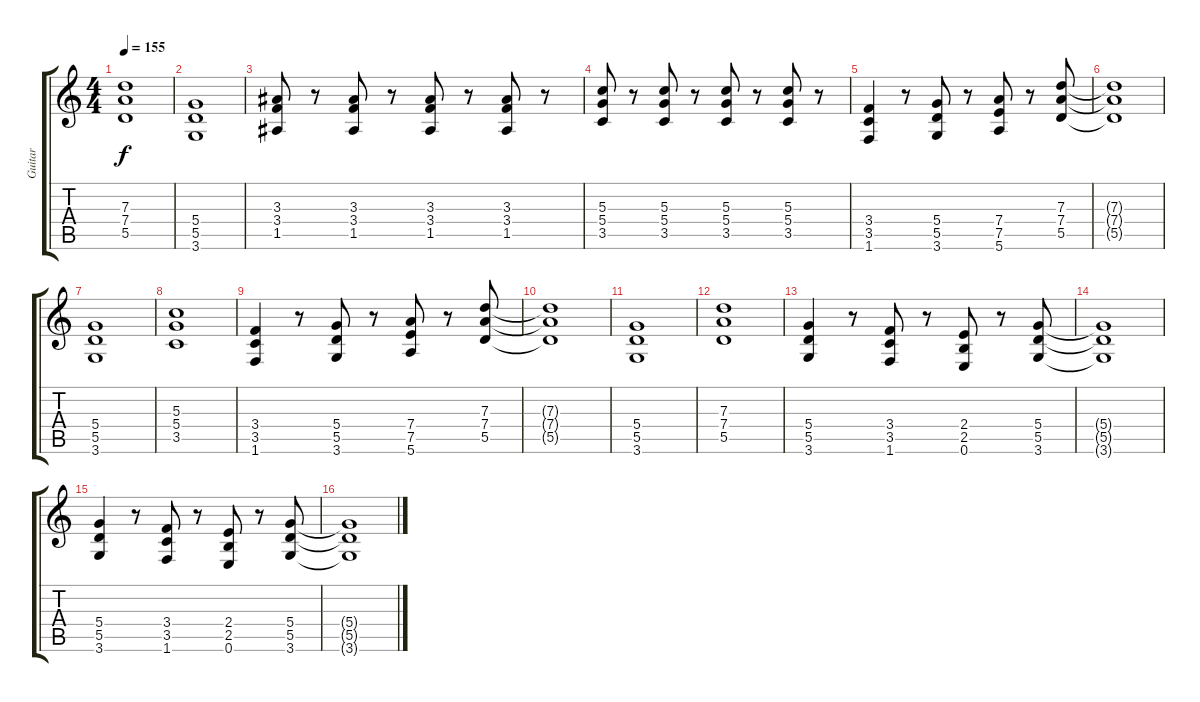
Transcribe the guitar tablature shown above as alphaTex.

\track ("Guitar" "Guitar") {instrument distortionguitar}
\staff {score tabs}
\tuning (E4 B3 G3 D3 A2 E2) {hide}
\ts (4 4)
\tempo 155
\clef g2
\ks c
(7.3 7.4 5.5).1{dy f} |
(5.4 5.5 3.6).1 |
(3.3 3.4 1.5).8 r.8 (3.3 3.4 1.5).8 r.8 (3.3 3.4 1.5).8 r.8 (3.3 3.4 1.5).8 r.8 |
(5.3 5.4 3.5).8 r.8 (5.3 5.4 3.5).8 r.8 (5.3 5.4 3.5).8 r.8 (5.3 5.4 3.5).8 r.8 |
(3.4 3.5 1.6).4 r.8 (5.4 5.5 3.6).8 r.8 (7.4 7.5 5.6).8 r.8 (7.3 7.4 5.5).8 |
(7.3{t} 7.4{t} 5.5{t}).1 |
(5.4 5.5 3.6).1 |
(5.3 5.4 3.5).1 |
(3.4 3.5 1.6).4 r.8 (5.4 5.5 3.6).8 r.8 (7.4 7.5 5.6).8 r.8 (7.3 7.4 5.5).8 |
(7.3{t} 7.4{t} 5.5{t}).1 |
(5.4 5.5 3.6).1 |
(7.3 7.4 5.5).1 |
(5.4 5.5 3.6).4 r.8 (3.4 3.5 1.6).8 r.8 (2.4 2.5 0.6).8 r.8 (5.4 5.5 3.6).8 |
(5.4{t} 5.5{t} 3.6{t}).1 |
(5.4 5.5 3.6).4 r.8 (3.4 3.5 1.6).8 r.8 (2.4 2.5 0.6).8 r.8 (5.4 5.5 3.6).8 |
(5.4{t} 5.5{t} 3.6{t}).1
